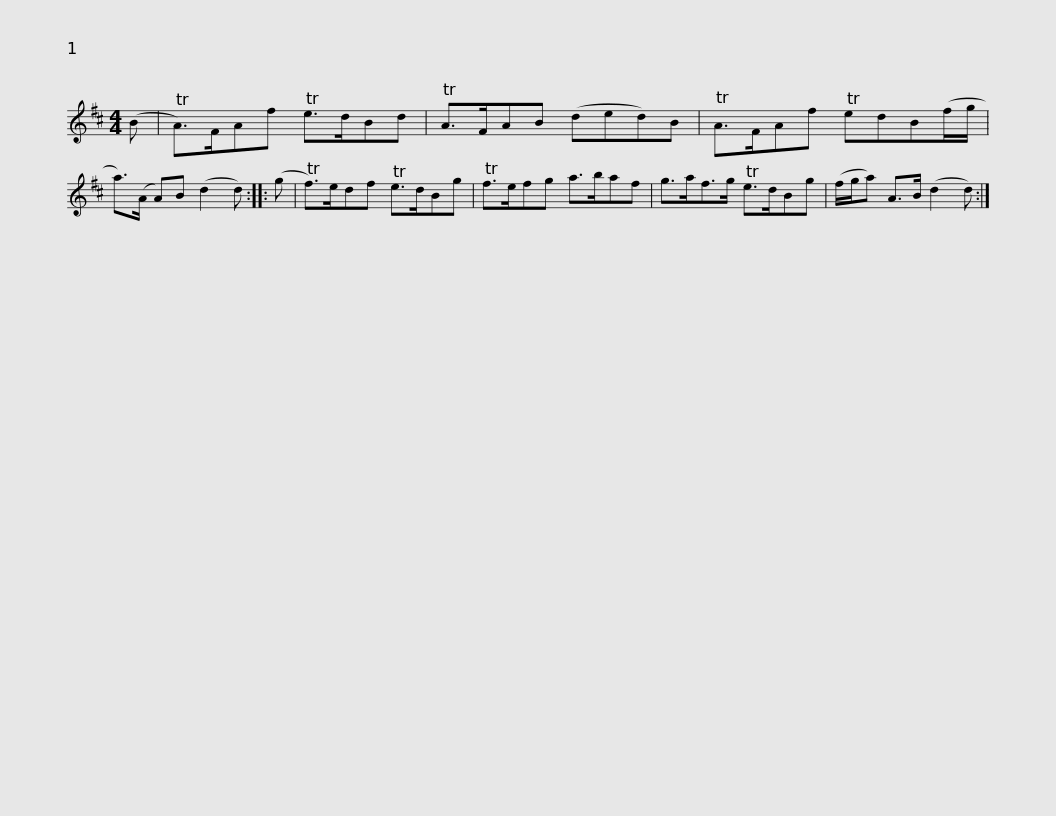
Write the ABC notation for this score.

X:1
L:1/8
M:4/4
I:linebreak $
K:D
V:1 treble
V:1
 (B | TA>)FAf Te>dBd | TA>FAB (ded)B | TA>FAf TedB(f/g/ | a>)(A A)B (d2 d) :: %5
 (g |$ Tf>)edf Te>dBg | Tf>efg a>baf | g>af>g Te>dBg | (f/g/a) A>B (d2 d) :| %10
